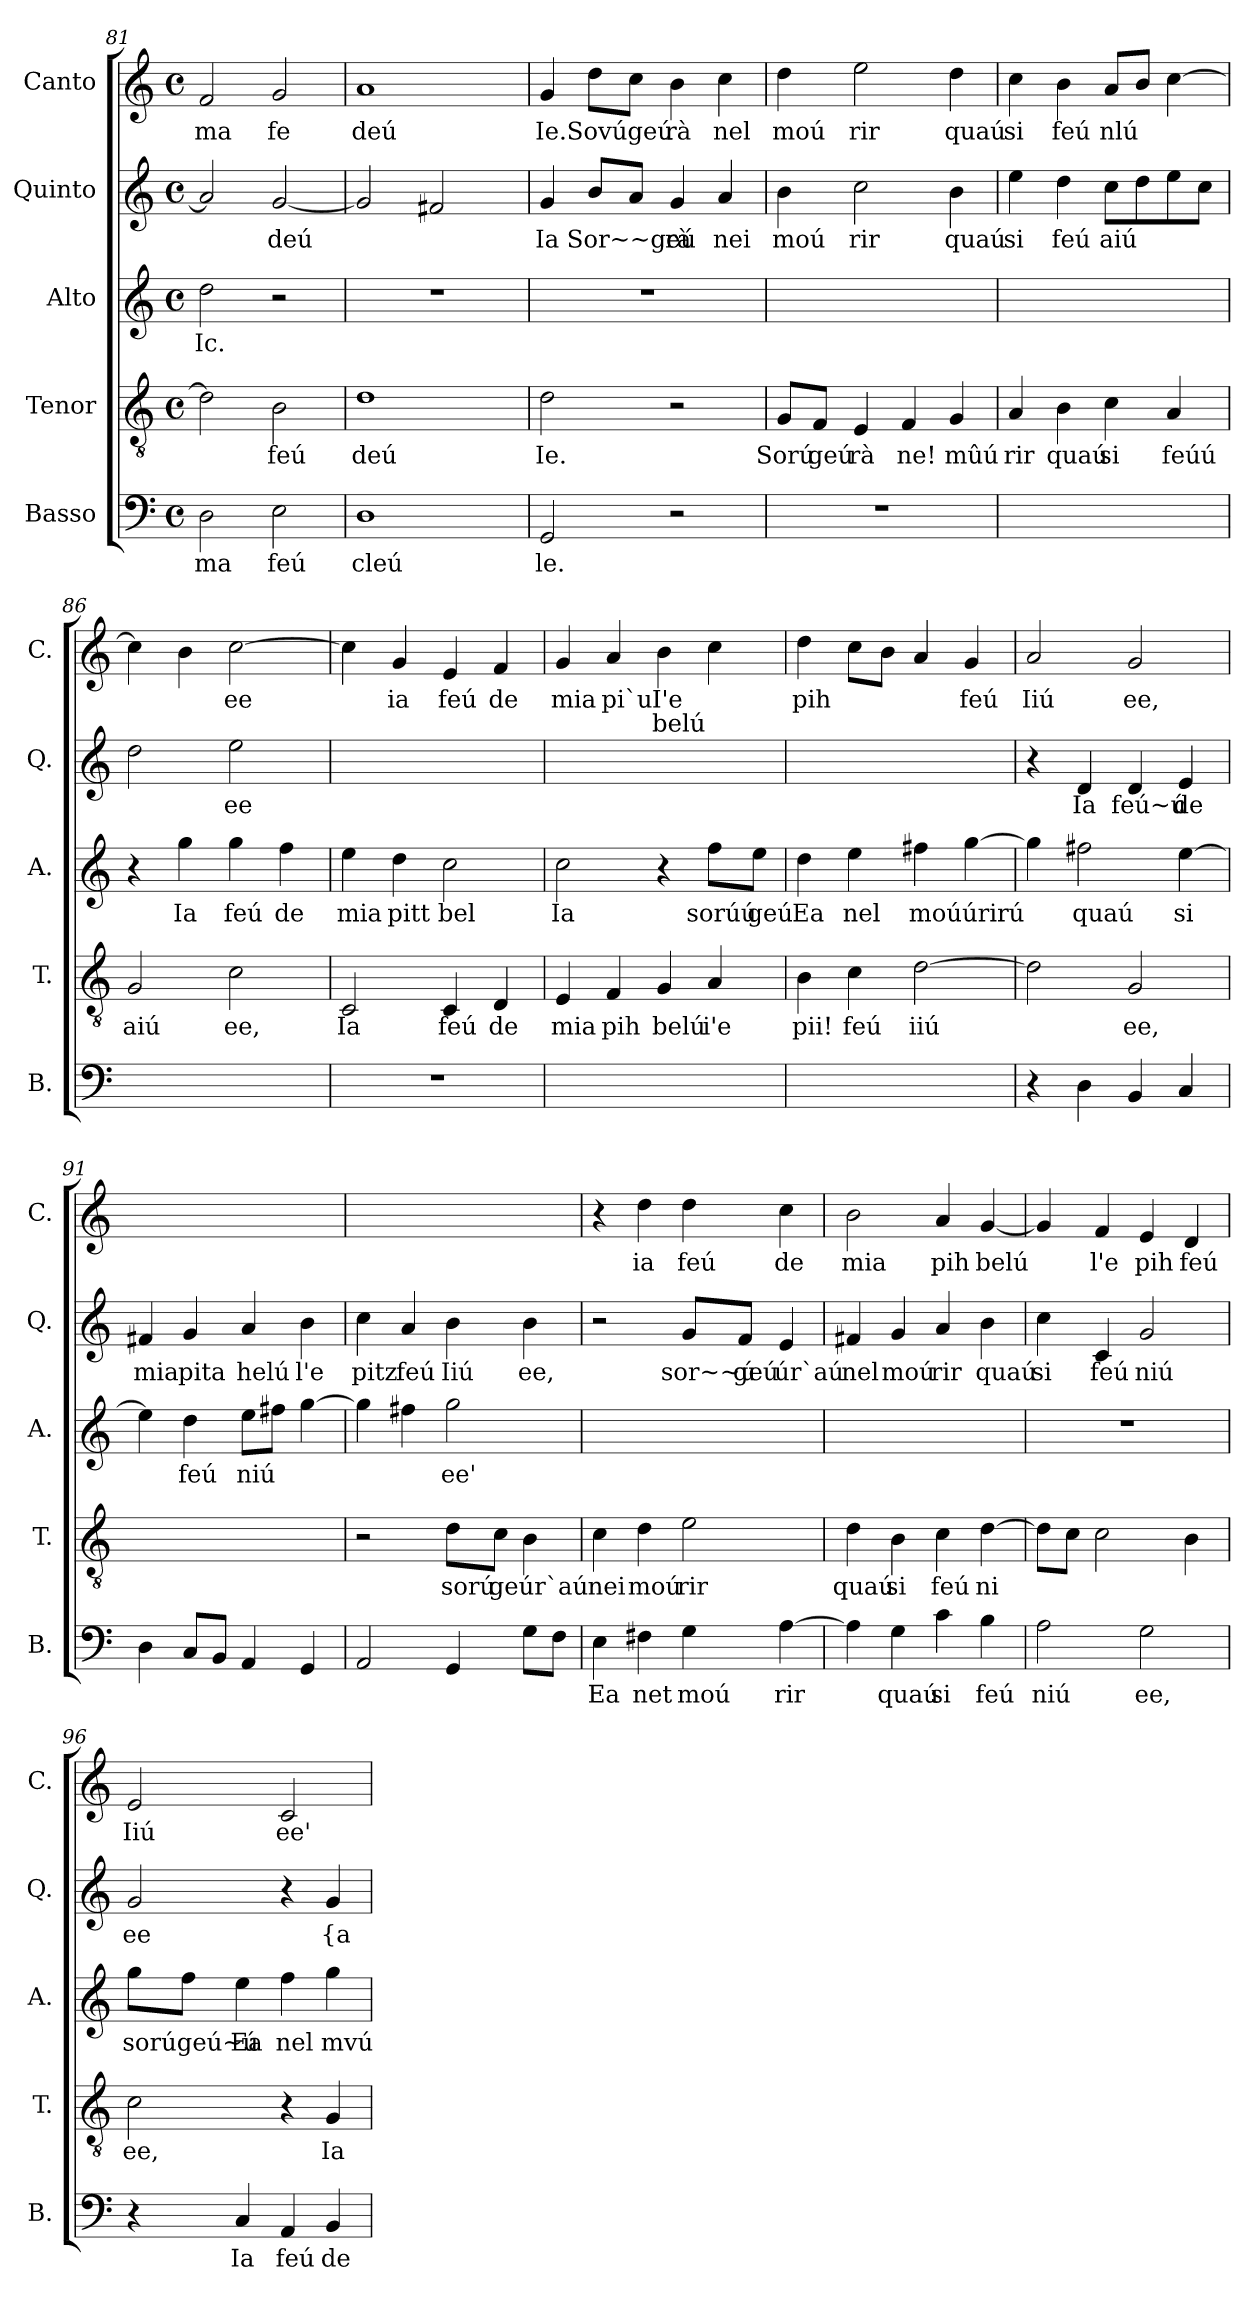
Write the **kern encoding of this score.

**kern	**text	**kern	**text	**kern	**text	**kern	**text	**kern	**text	**text
*part5	*part5	*part4	*part4	*part3	*part3	*part2	*part2	*part1	*part1	*part1
*staff5	*staff5	*staff4	*staff4	*staff3	*staff3	*staff2	*staff2	*staff1	*staff1	*staff1
*I"Basso	*	*I"Tenor	*	*I"Alto	*	*I"Quinto	*	*I"Canto	*	*
*I'B.	*	*I'T.	*	*I'A.	*	*I'Q.	*	*I'C.	*	*
*clefF4	*	*clefGv2	*	*clefG2	*	*clefG2	*	*clefG2	*	*
*k[]	*	*k[]	*	*k[]	*	*k[]	*	*k[]	*	*
*C:	*	*C:	*	*C:	*	*C:	*	*C:	*	*
*M4/4	*	*M4/4	*	*M4/4	*	*M4/4	*	*M4/4	*	*
*met(c)	*	*met(c)	*	*met(c)	*	*met(c)	*	*met(c)	*	*
=81	=81	=81	=81	=81	=81	=81	=81	=81	=81	=81
!	!LO:LY:b	!	!	!	!LO:LY:b	!	!	!	!LO:LY:b	!
2D\	ma	2d\]	.	2dd\	Ic.	2a/]	.	2f/	ma	.
!	!LO:LY:b	!	!LO:LY:b	!	!	!	!LO:LY:b	!	!LO:LY:b	!
2E\	feú	2B\	feú	2r	.	[2g/	deú	2g/	fe	.
=82	=82	=82	=82	=82	=82	=82	=82	=82	=82	=82
!	!LO:LY:b	!	!LO:LY:b	!	!	!	!	!	!LO:LY:b	!
1D	cleú	1d	deú	1r	.	2g/]	.	1a	deú	.
.	.	.	.	.	.	2f#X/	.	.	.	.
!!LO:PB:g=z
=83	=83	=83	=83	=83	=83	=83	=83	=83	=83	=83
!	!LO:LY:b	!	!LO:LY:b	!	!	!	!LO:LY:b	!	!LO:LY:b	!
2GG/	le.	2d\	Ie.	1r	.	4g/	Ia	4g/	Ie.	.
!	!	!	!	!	!	!	!LO:LY:b	!	!LO:LY:b	!
.	.	.	.	.	.	8b/L	Sor~~geú	8dd\L	Sovúgeú	.
.	.	.	.	.	.	8a/J	.	8cc\J	.	.
!	!	!	!	!	!	!	!LO:LY:b	!	!LO:LY:b	!
2r	.	2r	.	.	.	4g/	rà	4b\	rà	.
!	!	!	!	!	!	!	!LO:LY:b	!	!LO:LY:b	!
.	.	.	.	.	.	4a/	nei	4cc\	nel	.
=84	=84	=84	=84	=84	=84	=84	=84	=84	=84	=84
!	!	!	!LO:LY:b	!	!	!	!LO:LY:b	!	!LO:LY:b	!
1r	.	8G/L	Sorú	1ryy	.	4b\	moú	4dd\	moú	.
!	!	!	!LO:LY:b	!	!	!	!	!	!	!
.	.	8F/J	geú	.	.	.	.	.	.	.
!	!	!	!LO:LY:b	!	!	!	!LO:LY:b	!	!LO:LY:b	!
.	.	4E/	rà	.	.	2cc\	rir	2ee\	rir	.
!	!	!	!LO:LY:b	!	!	!	!	!	!	!
.	.	4F/	ne!	.	.	.	.	.	.	.
!	!	!	!LO:LY:b	!	!	!	!LO:LY:b	!	!LO:LY:b	!
.	.	4G/	mûú	.	.	4b\	quaú	4dd\	quaú	.
=85	=85	=85	=85	=85	=85	=85	=85	=85	=85	=85
!	!	!	!LO:LY:b	!	!	!	!LO:LY:b	!	!LO:LY:b	!
1ryy	.	4A/	rir	1ryy	.	4ee\	si	4cc\	si	.
!	!	!	!LO:LY:b	!	!	!	!LO:LY:b	!	!LO:LY:b	!
.	.	4B\	quaú	.	.	4dd\	feú	4b\	feú	.
!	!	!	!LO:LY:b	!	!	!	!LO:LY:b	!	!LO:LY:b	!
.	.	4c\	si	.	.	8cc\L	aiú	8a/L	nlú	.
.	.	.	.	.	.	8dd\	.	8b/J	.	.
!	!	!	!LO:LY:b	!	!	!	!	!	!	!
.	.	4A/	feúú	.	.	8ee\	.	[4cc\	.	.
.	.	.	.	.	.	8cc\J	.	.	.	.
=86	=86	=86	=86	=86	=86	=86	=86	=86	=86	=86
!	!	!	!LO:LY:b	!	!	!	!	!	!	!
1ryy	.	2G/	aiú	4r	.	2dd\	.	4cc\]	.	.
!	!	!	!	!	!LO:LY:b	!	!	!	!	!
.	.	.	.	4gg\	Ia	.	.	4b\	.	.
!	!	!	!LO:LY:b	!	!LO:LY:b	!	!LO:LY:b	!	!LO:LY:b	!
.	.	2c\	ee,	4gg\	feú	2ee\	ee	[2cc\	ee	.
!	!	!	!	!	!LO:LY:b	!	!	!	!	!
.	.	.	.	4ff\	de	.	.	.	.	.
=87	=87	=87	=87	=87	=87	=87	=87	=87	=87	=87
!	!	!	!LO:LY:b	!	!LO:LY:b	!	!	!	!	!
1r	.	2C/	Ia	4ee\	mia	1ryy	.	4cc\]	.	.
!	!	!	!	!	!LO:LY:b	!	!	!	!LO:LY:b	!
.	.	.	.	4dd\	pitt	.	.	4g/	ia	.
!	!	!	!LO:LY:b	!	!LO:LY:b	!	!	!	!LO:LY:b	!
.	.	4C/	feú	2cc\	bel	.	.	4e/	feú	.
!	!	!	!LO:LY:b	!	!	!	!	!	!LO:LY:b	!
.	.	4D/	de	.	.	.	.	4f/	de	.
!!LO:LB:g=z
=88	=88	=88	=88	=88	=88	=88	=88	=88	=88	=88
!	!	!	!LO:LY:b	!	!LO:LY:b	!	!	!	!LO:LY:b	!
1ryy	.	4E/	mia	2cc\	Ia	1ryy	.	4g/	mia	.
!	!	!	!LO:LY:b	!	!	!	!	!	!LO:LY:b	!
.	.	4F/	pih	.	.	.	.	4a/	pi`u	.
!	!	!	!LO:LY:b	!	!	!	!	!	!LO:LY:b	!LO:LY:b
.	.	4G/	belú	4r	.	.	.	4b\	I'e	belú
!	!	!	!LO:LY:b	!	!LO:LY:b	!	!	!	!	!
.	.	4A/	i'e	8ff\L	sorúú	.	.	4cc\	.	.
!	!	!	!	!	!LO:LY:b	!	!	!	!	!
.	.	.	.	8ee\J	geú	.	.	.	.	.
=89	=89	=89	=89	=89	=89	=89	=89	=89	=89	=89
!	!	!	!LO:LY:b	!	!LO:LY:b	!	!	!	!LO:LY:b	!
1ryy	.	4B\	pii!	4dd\	Ea	1ryy	.	4dd\	pih	.
!	!	!	!LO:LY:b	!	!LO:LY:b	!	!	!	!	!
.	.	4c\	feú	4ee\	nel	.	.	8cc\L	.	.
.	.	.	.	.	.	.	.	8b\J	.	.
!	!	!	!LO:LY:b	!	!LO:LY:b	!	!	!	!	!
.	.	[2d\	iiú	4ff#X\	moúúrirú	.	.	4a/	.	.
!	!	!	!	!	!	!	!	!	!LO:LY:b	!
.	.	.	.	[4gg\	.	.	.	4g/	feú	.
=90	=90	=90	=90	=90	=90	=90	=90	=90	=90	=90
!	!	!	!	!	!	!	!	!	!LO:LY:b	!
4r	.	2d\]	.	4gg\]	.	4r	.	2a/	Iiú	.
!	!	!	!	!	!LO:LY:b	!	!LO:LY:b	!	!	!
4D\	.	.	.	2ff#X\	quaú	4d/	Ia	.	.	.
!	!	!	!LO:LY:b	!	!	!	!LO:LY:b	!	!LO:LY:b	!
4BB/	.	2G/	ee,	.	.	4d/	feú~ú	2g/	ee,	.
!	!	!	!	!	!LO:LY:b	!	!LO:LY:b	!	!	!
4C/	.	.	.	[4ee\	si	4e/	de	.	.	.
=91	=91	=91	=91	=91	=91	=91	=91	=91	=91	=91
!	!	!	!	!	!	!	!LO:LY:b	!	!	!
4D\	.	1ryy	.	4ee\]	.	4f#X/	mia	1ryy	.	.
!	!	!	!	!	!LO:LY:b	!	!LO:LY:b	!	!	!
8C/L	.	.	.	4dd\	feú	4g/	pita	.	.	.
8BB/J	.	.	.	.	.	.	.	.	.	.
!	!	!	!	!	!LO:LY:b	!	!LO:LY:b	!	!	!
4AA/	.	.	.	8ee\L	niú	4a/	helú	.	.	.
.	.	.	.	8ff#X\J	.	.	.	.	.	.
!	!	!	!	!	!	!	!LO:LY:b	!	!	!
4GG/	.	.	.	[4gg\	.	4b\	l'e	.	.	.
=92	=92	=92	=92	=92	=92	=92	=92	=92	=92	=92
!	!	!	!	!	!	!	!LO:LY:b	!	!	!
2AA/	.	2r	.	4gg\]	.	4cc\	pitz	1ryy	.	.
!	!	!	!	!	!	!	!LO:LY:b	!	!	!
.	.	.	.	4ff#X\	.	4a/	feú	.	.	.
!	!	!	!LO:LY:b	!	!LO:LY:b	!	!LO:LY:b	!	!	!
4GG/	.	8d\L	sorú	2gg\	ee'	4b\	Iiú	.	.	.
!	!	!	!LO:LY:b	!	!	!	!	!	!	!
.	.	8c\J	geúr`aú	.	.	.	.	.	.	.
!	!	!	!	!	!	!	!LO:LY:b	!	!	!
8G\L	.	4B\	.	.	.	4b\	ee,	.	.	.
8F\J	.	.	.	.	.	.	.	.	.	.
!!LO:PB:g=z
=93	=93	=93	=93	=93	=93	=93	=93	=93	=93	=93
!	!LO:LY:b	!	!LO:LY:b	!	!	!	!	!	!	!
4E\	Ea	4c\	nei	1ryy	.	2r	.	4r	.	.
!	!LO:LY:b	!	!LO:LY:b	!	!	!	!	!	!LO:LY:b	!
4F#X\	net	4d\	moú	.	.	.	.	4dd\	ia	.
!	!LO:LY:b	!	!LO:LY:b	!	!	!	!LO:LY:b	!	!LO:LY:b	!
4G\	moú	2e\	rir	.	.	8g/L	sor~~ú	4dd\	feú	.
!	!	!	!	!	!	!	!LO:LY:b	!	!	!
.	.	.	.	.	.	8f/J	geú	.	.	.
!	!LO:LY:b	!	!	!	!	!	!LO:LY:b	!	!LO:LY:b	!
[4A\	rir	.	.	.	.	4e/	úr`aú	4cc\	de	.
=94	=94	=94	=94	=94	=94	=94	=94	=94	=94	=94
!	!	!	!LO:LY:b	!	!	!	!LO:LY:b	!	!LO:LY:b	!
4A\]	.	4d\	quaú	1ryy	.	4f#X/	nel	2b\	mia	.
!	!LO:LY:b	!	!LO:LY:b	!	!	!	!LO:LY:b	!	!	!
4G\	quaú	4B\	si	.	.	4g/	moú	.	.	.
!	!LO:LY:b	!	!LO:LY:b	!	!	!	!LO:LY:b	!	!LO:LY:b	!
4c\	si	4c\	feú	.	.	4a/	rir	4a/	pih	.
!	!LO:LY:b	!	!LO:LY:b	!	!	!	!LO:LY:b	!	!LO:LY:b	!
4B\	feú	[4d\	ni	.	.	4b\	quaú	[4g/	belú	.
=95	=95	=95	=95	=95	=95	=95	=95	=95	=95	=95
!	!LO:LY:b	!	!	!	!	!	!LO:LY:b	!	!	!
2A\	niú	8d\L]	.	1r	.	4cc\	si	4g/]	.	.
.	.	8c\J	.	.	.	.	.	.	.	.
!	!	!	!	!	!	!	!LO:LY:b	!	!LO:LY:b	!
.	.	2c\	.	.	.	4c/	feú	4f/	l'e	.
!	!LO:LY:b	!	!	!	!	!	!LO:LY:b	!	!LO:LY:b	!
2G\	ee,	.	.	.	.	2g/	niú	4e/	pih	.
!	!	!	!	!	!	!	!	!	!LO:LY:b	!
.	.	4B\	.	.	.	.	.	4d/	feú	.
=96	=96	=96	=96	=96	=96	=96	=96	=96	=96	=96
!	!	!	!LO:LY:b	!	!LO:LY:b	!	!LO:LY:b	!	!LO:LY:b	!
4r	.	2c\	ee,	8gg\L	sorúgeú~ú	2g/	ee	2e/	Iiú	.
.	.	.	.	8ff\J	.	.	.	.	.	.
!	!LO:LY:b	!	!	!	!LO:LY:b	!	!	!	!	!
4C/	Ia	.	.	4ee\	Ea	.	.	.	.	.
!	!LO:LY:b	!	!	!	!LO:LY:b	!	!	!	!LO:LY:b	!
4AA/	feú	4r	.	4ff\	nel	4r	.	2c/	ee'	.
!	!LO:LY:b	!	!LO:LY:b	!	!LO:LY:b	!	!LO:LY:b	!	!	!
4BB/	de	4G/	Ia	4gg\	mvú	4g/	{a	.	.	.
=	=	=	=	=	=	=	=	=	=	=
*-	*-	*-	*-	*-	*-	*-	*-	*-	*-	*-
